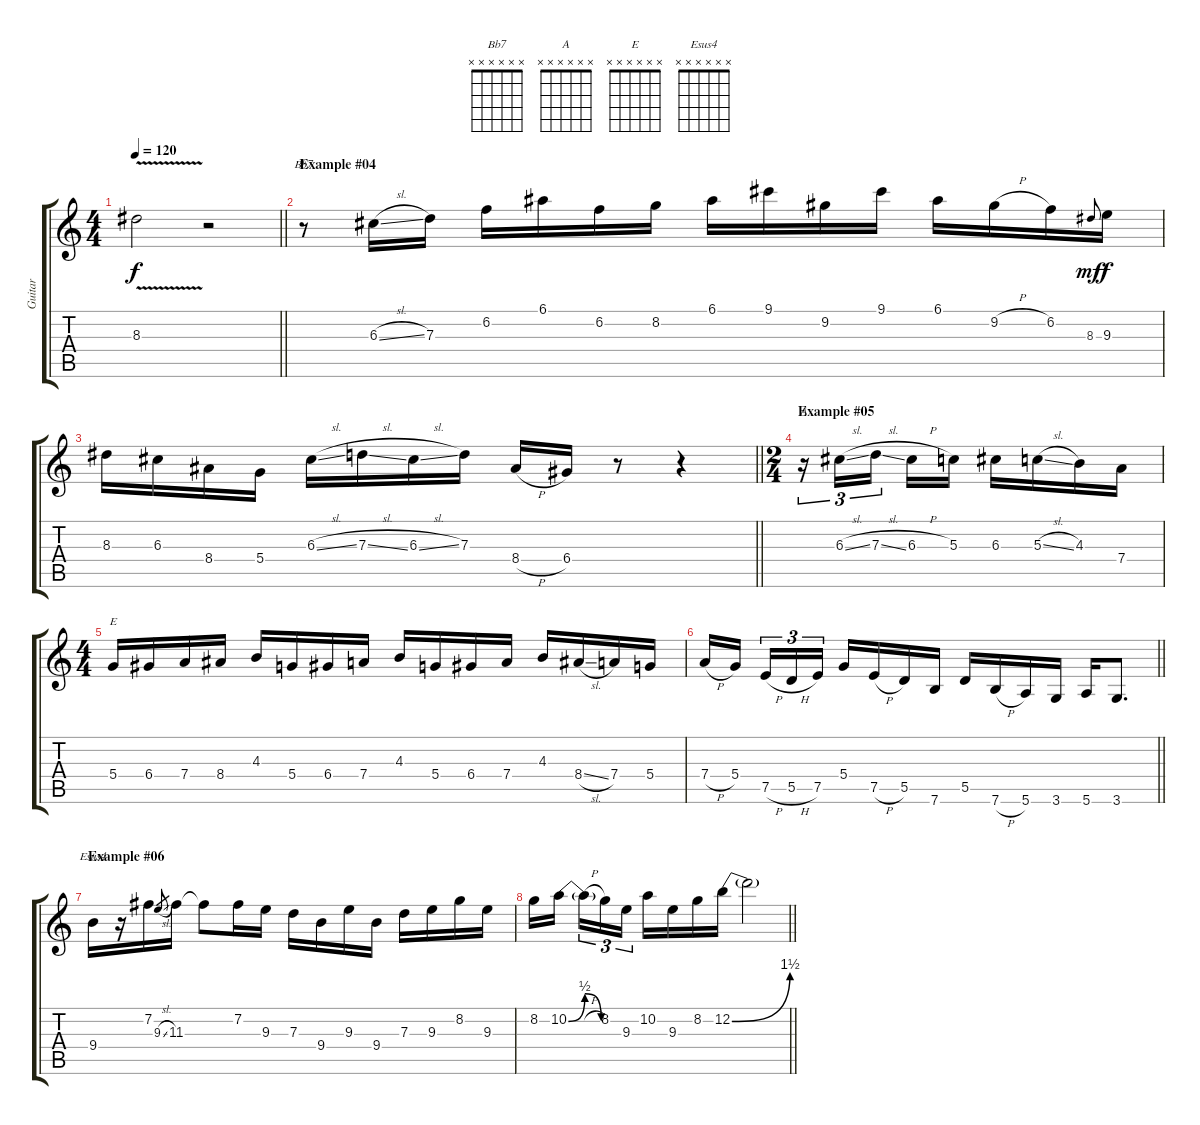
\track ("Guitar" "Guitar") {instrument electricguitarjazz}
\staff {score tabs}
\tuning (E4 B3 G3 D3 A2 E2) {hide}
\chord ("Bb7" x x x x x x)
\chord ("A" x x x x x x)
\chord ("E" x x x x x x)
\chord ("Esus4" x x x x x x)
\ts (4 4)
\tempo 120
\clef g2
\barLineRight lightlight
\ks c
8.3{v}.2{dy f} r.2 |
\section ("" "Example #04")
r.8{ch "Bb7"} 6.3{sl}.16 7.3.16 6.2.16 6.1.16 6.2.16 8.2.16 6.1.16 9.1.16 9.2.16 9.1.16 6.1.16 9.2{h}.16 6.2.16 8.3.8{gr onbeat dy mf} 9.3.16{dy f} |
\barLineRight lightlight
8.3.16 6.3.16 8.4.16 5.4.16 6.3{sl}.16 7.3{sl}.16 6.3{sl}.16 7.3.16 8.4{h}.16 6.4.16 r.8 r.4 |
\ts (2 4)
\section ("" "Example #05")
r.16{tu (3 2) ch "A"} 6.3{sl}.16{tu (3 2)} 7.3{sl}.16{tu (3 2) beam splitsecondary} 6.3{h}.16 5.3.16 6.3.16 5.3{sl}.16 4.3.16 7.4.16 |
\ts (4 4)
5.4.16{ch "E"} 6.4.16 7.4.16 8.4.16 4.3.16 5.4.16 6.4.16 7.4.16 4.3.16 5.4.16 6.4.16 7.4.16 4.3.16 8.4{sl}.16 7.4.16 5.4.16 |
\barLineRight lightlight
7.4{h}.16 5.4.16{beam splitsecondary} 7.5{h}.16{tu (3 2)} 5.5{h}.16{tu (3 2)} 7.5.16{tu (3 2)} 5.4.16 7.5{h}.16 5.5.16 7.6.16 5.5.16 7.6{h}.16 5.6.16 3.6.16 5.6.16 3.6.8{d} |
\section ("" "Example #06")
9.4.16{ch "Esus4"} r.16 7.2.16 9.3{sl}.8{gr} 11.3.16 11.3{t}.8 7.2.16 9.3.16 7.3.16 9.4.16 9.3.16 9.4.16 7.3.16 9.3.16 8.2.16 9.3.16 |
\barLineRight lightlight
8.2.16 10.2{be (bendrelease 0 0 15 2 15 2 60 0)}.16{beam splitsecondary} 10.2{h t}.16{tu (3 2)} 8.2.16{tu (3 2)} 9.3.16{tu (3 2)} 10.2.16 9.3.16 8.2.16 12.2{be (bend 0 0 60 6)}.16 12.2{t}.2
